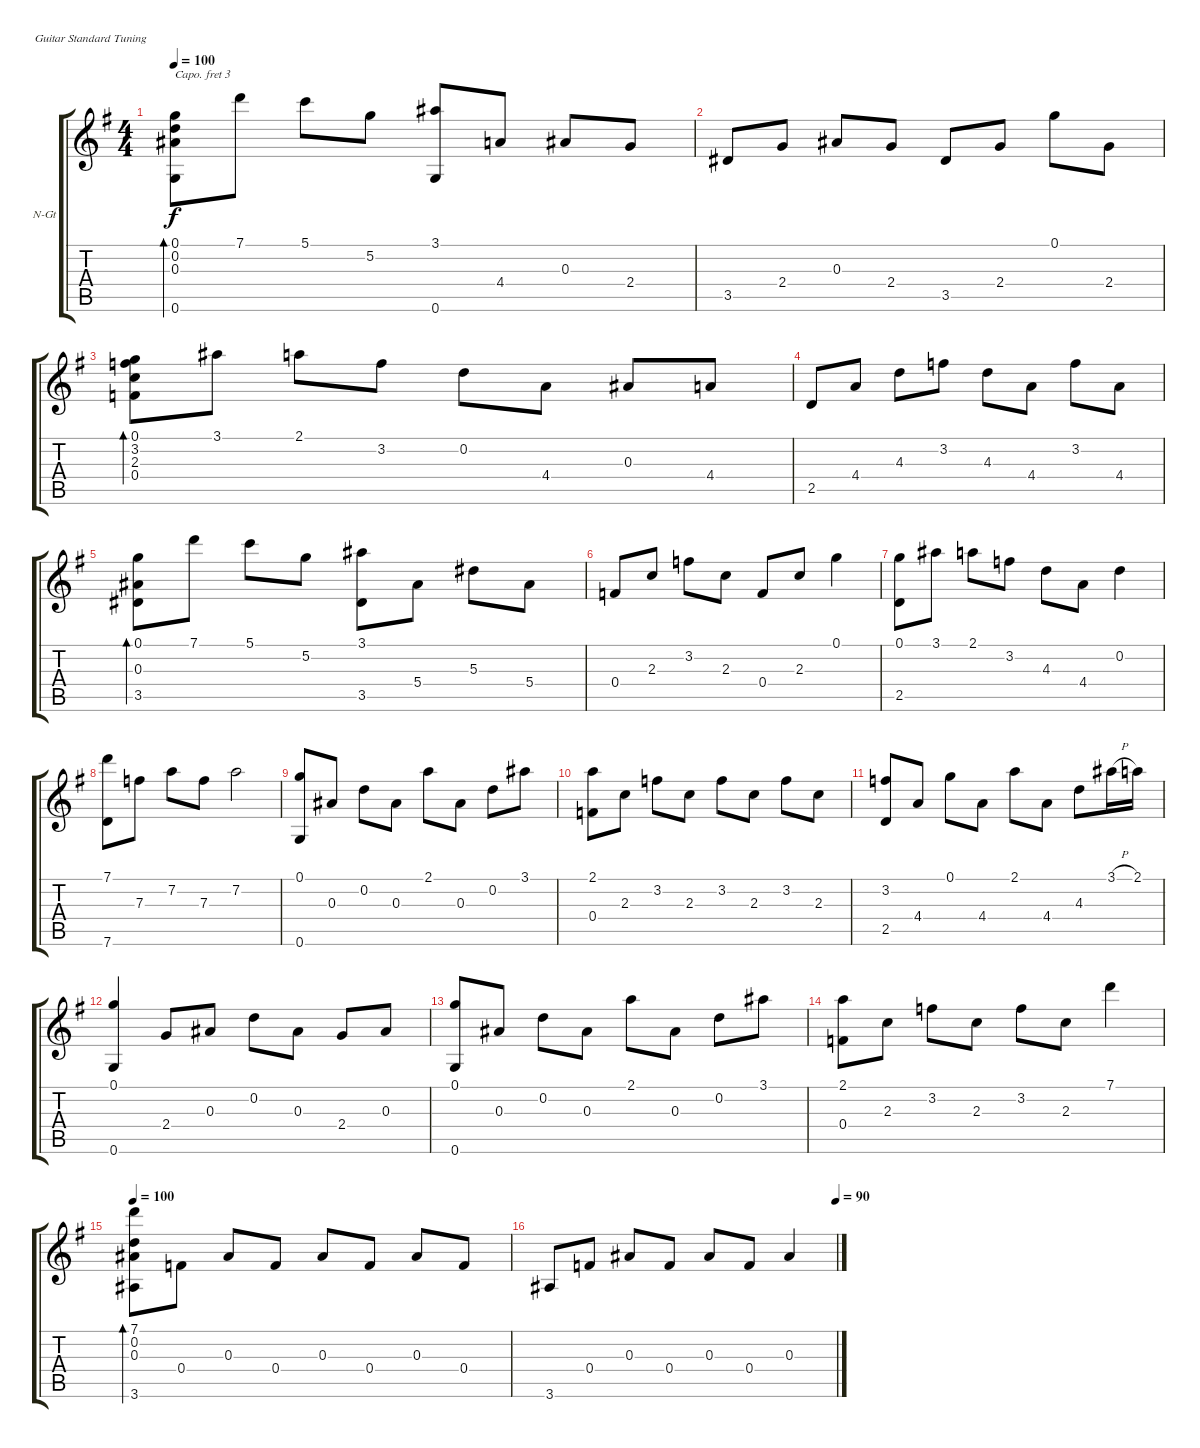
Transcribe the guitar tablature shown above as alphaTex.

\bracketExtendMode groupsimilarinstruments
\firstSystemTrackNameOrientation horizontal
\otherSystemsTrackNameOrientation horizontal
\track ("Track 1" "N-Gt") {instrument acousticguitarnylon}
\staff {score tabs}
\capo 3
\tuning (E4 B3 G3 D3 A2 E2)
\ts (4 4)
\tempo 100
\clef g2
\ks eminor
(0.1 0.2 0.3 0.6).8{bd 60 dy f} 7.1.8 5.1.8 5.2.8 (3.1 0.6).8 4.4.8 0.3.8 2.4.8 |
3.5.8 2.4.8 0.3.8 2.4.8 3.5.8 2.4.8 0.1.8 2.4.8 |
(0.1 3.2 2.3 0.4).8{bd 60} 3.1.8 2.1.8 3.2.8 0.2.8 4.4.8 0.3.8 4.4.8 |
2.5.8 4.4.8 4.3.8 3.2.8 4.3.8 4.4.8 3.2.8 4.4.8 |
(0.1 0.3 3.5).8{bd 60} 7.1.8 5.1.8 5.2.8 (3.1 3.5).8 5.4.8 5.3.8 5.4.8 |
0.4.8 2.3.8 3.2.8 2.3.8 0.4.8 2.3.8 0.1.4 |
(0.1 2.5).8 3.1.8 2.1.8 3.2.8 4.3.8 4.4.8 0.2.4 |
(7.1 7.6).8 7.3.8 7.2.8 7.3.8 7.2.2 |
(0.1 0.6).8 0.3.8 0.2.8 0.3.8 2.1.8 0.3.8 0.2.8 3.1.8 |
(2.1 0.4).8 2.3.8 3.2.8 2.3.8 3.2.8 2.3.8 3.2.8 2.3.8 |
(3.2 2.5).8 4.4.8 0.1.8 4.4.8 2.1.8 4.4.8 4.3.8 3.1{h}.16 2.1.16 |
(0.1 0.6).4 2.4.8 0.3.8 0.2.8 0.3.8 2.4.8 0.3.8 |
(0.1 0.6).8 0.3.8 0.2.8 0.3.8 2.1.8 0.3.8 0.2.8 3.1.8 |
(2.1 0.4).8 2.3.8 3.2.8 2.3.8 3.2.8 2.3.8 7.1.4 |
\tempo 100
(7.1 0.2 0.3 3.6).8{bd 60} 0.4.8 0.3.8 0.4.8 0.3.8 0.4.8 0.3.8 0.4.8 |
\tempo (90 1)
3.6.8 0.4.8 0.3.8 0.4.8 0.3.8 0.4.8 0.3.4
